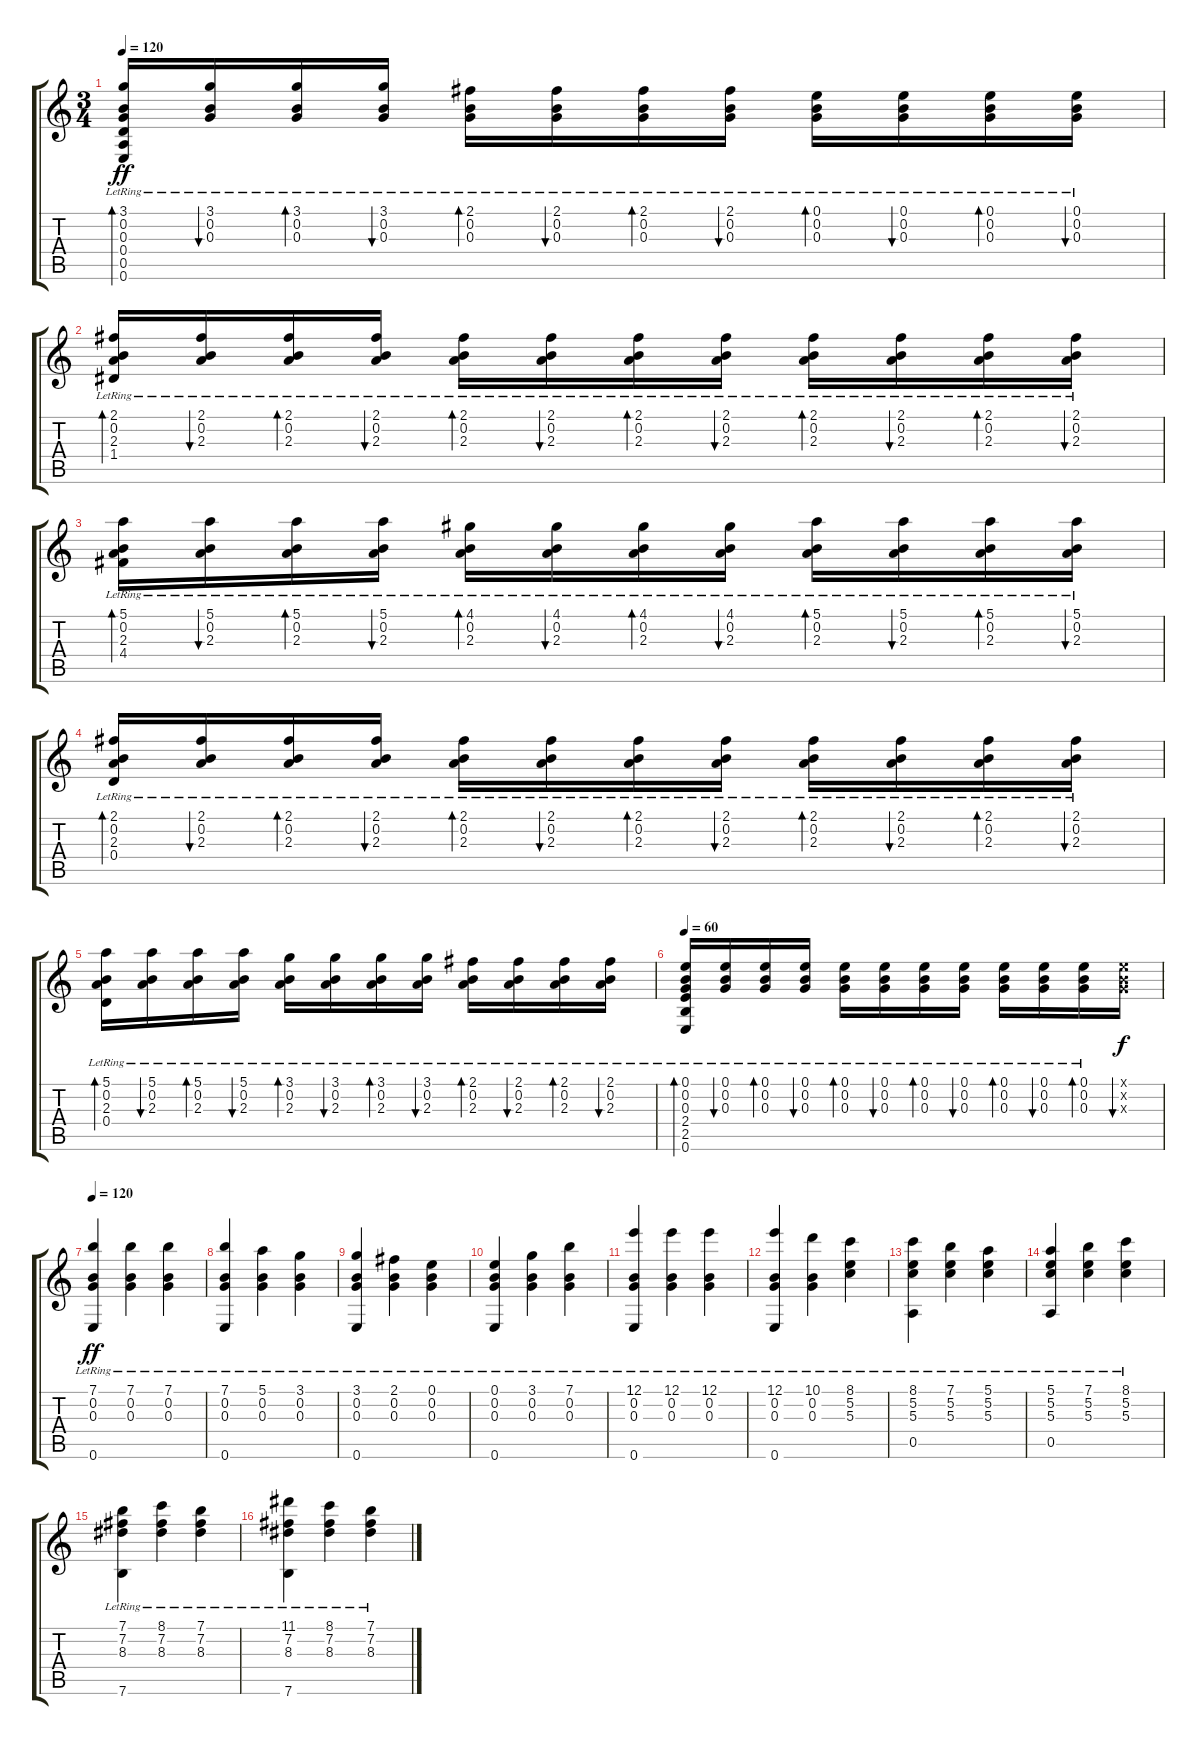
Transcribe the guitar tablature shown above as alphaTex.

\track "" {instrument acousticguitarnylon}
\staff {score tabs}
\tuning (E4 B3 G3 D3 A2 E2) {hide}
\ts (3 4)
\tempo 120
\clef g2
\ks c
(3.1{lr} 0.2{lr} 0.3{lr} 0.4{lr} 0.5{lr} 0.6{lr}).16{bd 480 dy ff} (3.1{lr} 0.2{lr} 0.3{lr}).16{bu 60} (3.1{lr} 0.2{lr} 0.3{lr}).16{bd 60} (3.1{lr} 0.2{lr} 0.3{lr}).16{bu 60} (2.1{lr} 0.2{lr} 0.3{lr}).16{bd 60} (2.1{lr} 0.2{lr} 0.3{lr}).16{bu 60} (2.1{lr} 0.2{lr} 0.3{lr}).16{bd 60} (2.1{lr} 0.2{lr} 0.3{lr}).16{bu 60} (0.1{lr} 0.2{lr} 0.3{lr}).16{bd 60} (0.1{lr} 0.2{lr} 0.3{lr}).16{bu 60} (0.1{lr} 0.2{lr} 0.3{lr}).16{bd 60} (0.1{lr} 0.2{lr} 0.3{lr}).16{bu 60} |
(2.1{lr} 0.2{lr} 2.3{lr} 1.4{lr}).16{bd 480} (2.1{lr} 0.2{lr} 2.3{lr}).16{bu 60} (2.1{lr} 0.2{lr} 2.3{lr}).16{bd 60} (2.1{lr} 0.2{lr} 2.3{lr}).16{bu 60} (2.1{lr} 0.2{lr} 2.3{lr}).16{bd 60} (2.1{lr} 0.2{lr} 2.3{lr}).16{bu 60} (2.1{lr} 0.2{lr} 2.3{lr}).16{bd 60} (2.1{lr} 0.2{lr} 2.3{lr}).16{bu 60} (2.1{lr} 0.2{lr} 2.3{lr}).16{bd 60} (2.1{lr} 0.2{lr} 2.3{lr}).16{bu 60} (2.1{lr} 0.2{lr} 2.3{lr}).16{bd 60} (2.1{lr} 0.2{lr} 2.3{lr}).16{bu 60} |
(5.1{lr} 0.2{lr} 2.3{lr} 4.4{lr}).16{bd 480} (5.1{lr} 0.2{lr} 2.3{lr}).16{bu 60} (5.1{lr} 0.2{lr} 2.3{lr}).16{bd 60} (5.1{lr} 0.2{lr} 2.3{lr}).16{bu 60} (4.1{lr} 0.2{lr} 2.3{lr}).16{bd 60} (4.1{lr} 0.2{lr} 2.3{lr}).16{bu 60} (4.1{lr} 0.2{lr} 2.3{lr}).16{bd 60} (4.1{lr} 0.2{lr} 2.3{lr}).16{bu 60} (5.1{lr} 0.2{lr} 2.3{lr}).16{bd 60} (5.1{lr} 0.2{lr} 2.3{lr}).16{bu 60} (5.1{lr} 0.2{lr} 2.3{lr}).16{bd 60} (5.1{lr} 0.2{lr} 2.3{lr}).16{bu 60} |
(2.1{lr} 0.2{lr} 2.3{lr} 0.4{lr}).16{bd 480} (2.1{lr} 0.2{lr} 2.3{lr}).16{bu 60} (2.1{lr} 0.2{lr} 2.3{lr}).16{bd 60} (2.1{lr} 0.2{lr} 2.3{lr}).16{bu 60} (2.1{lr} 0.2{lr} 2.3{lr}).16{bd 60} (2.1{lr} 0.2{lr} 2.3{lr}).16{bu 60} (2.1{lr} 0.2{lr} 2.3{lr}).16{bd 60} (2.1{lr} 0.2{lr} 2.3{lr}).16{bu 60} (2.1{lr} 0.2{lr} 2.3{lr}).16{bd 60} (2.1{lr} 0.2{lr} 2.3{lr}).16{bu 60} (2.1{lr} 0.2{lr} 2.3{lr}).16{bd 60} (2.1{lr} 0.2{lr} 2.3{lr}).16{bu 60} |
(5.1{lr} 0.2{lr} 2.3{lr} 0.4{lr}).16{bd 480} (5.1{lr} 0.2{lr} 2.3{lr}).16{bu 60} (5.1{lr} 0.2{lr} 2.3{lr}).16{bd 60} (5.1{lr} 0.2{lr} 2.3{lr}).16{bu 60} (3.1{lr} 0.2{lr} 2.3{lr}).16{bd 60} (3.1{lr} 0.2{lr} 2.3{lr}).16{bu 60} (3.1{lr} 0.2{lr} 2.3{lr}).16{bd 60} (3.1{lr} 0.2{lr} 2.3{lr}).16{bu 60} (2.1{lr} 0.2{lr} 2.3{lr}).16{bd 60} (2.1{lr} 0.2{lr} 2.3{lr}).16{bu 60} (2.1{lr} 0.2{lr} 2.3{lr}).16{bd 60} (2.1{lr} 0.2{lr} 2.3{lr}).16{bu 60} |
\tempo 60
(0.1{lr} 0.2{lr} 0.3{lr} 2.4{lr} 2.5{lr} 0.6{lr}).16{bd 480} (0.1{lr} 0.2{lr} 0.3{lr}).16{bu 60} (0.1{lr} 0.2{lr} 0.3{lr}).16{bd 60} (0.1{lr} 0.2{lr} 0.3{lr}).16{bu 60} (0.1{lr} 0.2{lr} 0.3{lr}).16{bd 60} (0.1{lr} 0.2{lr} 0.3{lr}).16{bu 60} (0.1{lr} 0.2{lr} 0.3{lr}).16{bd 60} (0.1{lr} 0.2{lr} 0.3{lr}).16{bu 60} (0.1{lr} 0.2{lr} 0.3{lr}).16{bd 60} (0.1{lr} 0.2{lr} 0.3{lr}).16{bu 60} (0.1{lr} 0.2{lr} 0.3{lr}).16{bd 60} (0.1{x} 0.2{x} 0.3{x}).16{bu 60 dy f} |
\tempo 120
(7.1{lr} 0.2{lr} 0.3{lr} 0.6{lr}).4{dy ff} (7.1{lr} 0.2{lr} 0.3{lr}).4 (7.1{lr} 0.2{lr} 0.3{lr}).4 |
(7.1{lr} 0.2{lr} 0.3{lr} 0.6{lr}).4 (5.1{lr} 0.2{lr} 0.3{lr}).4 (3.1{lr} 0.2{lr} 0.3{lr}).4 |
(3.1{lr} 0.2{lr} 0.3{lr} 0.6{lr}).4 (2.1{lr} 0.2{lr} 0.3{lr}).4 (0.1{lr} 0.2{lr} 0.3{lr}).4 |
(0.1{lr} 0.2{lr} 0.3{lr} 0.6{lr}).4 (3.1{lr} 0.2{lr} 0.3{lr}).4 (7.1{lr} 0.2{lr} 0.3{lr}).4 |
(12.1{lr} 0.2{lr} 0.3{lr} 0.6{lr}).4 (12.1{lr} 0.2{lr} 0.3{lr}).4 (12.1{lr} 0.2{lr} 0.3{lr}).4 |
(12.1{lr} 0.2{lr} 0.3{lr} 0.6{lr}).4 (10.1{lr} 0.2{lr} 0.3{lr}).4 (8.1{lr} 5.2{lr} 5.3{lr}).4 |
(8.1{lr} 5.2{lr} 5.3{lr} 0.5{lr}).4 (7.1{lr} 5.2{lr} 5.3{lr}).4 (5.1{lr} 5.2{lr} 5.3{lr}).4 |
(5.1{lr} 5.2{lr} 5.3{lr} 0.5{lr}).4 (7.1{lr} 5.2{lr} 5.3{lr}).4 (8.1{lr} 5.2{lr} 5.3{lr}).4 |
(7.1{lr} 7.2{lr} 8.3{lr} 7.6{lr}).4 (8.1{lr} 7.2{lr} 8.3{lr}).4 (7.1{lr} 7.2{lr} 8.3{lr}).4 |
(11.1{lr} 7.2{lr} 8.3{lr} 7.6{lr}).4 (8.1{lr} 7.2{lr} 8.3{lr}).4 (7.1{lr} 7.2{lr} 8.3{lr}).4
